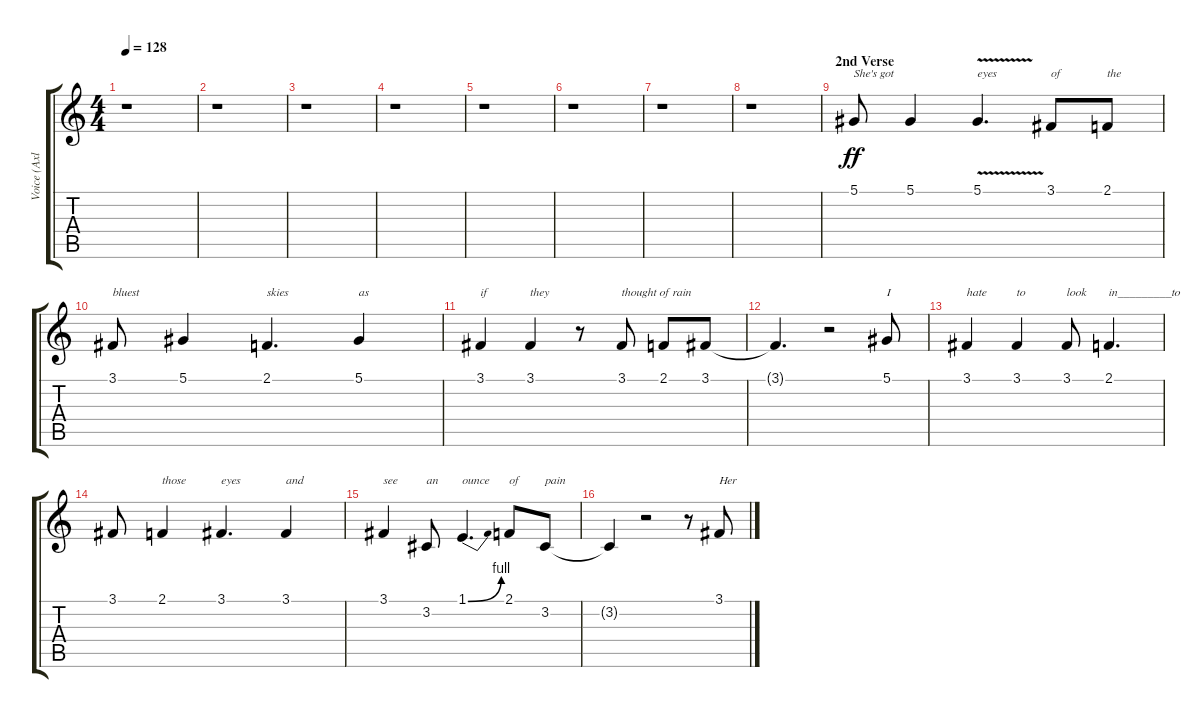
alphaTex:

\track ("Voice (Axl)" "Voice (Axl") {mute instrument lead2sawtooth}
\staff {score tabs}
\tuning (Eb4 Bb3 Gb3 Db3 Ab2 Eb2) {hide}
\ts (4 4)
\tempo 128
\clef g2
\ks c
r.1{dy ff} |
r.1 |
r.1 |
r.1 |
r.1 |
r.1 |
r.1 |
r.1 |
\section ("" "2nd Verse")
5.1.8{txt "She's got "} 5.1.4 5.1{v}.4{d txt "eyes"} 3.1.8{txt "of"} 2.1.8{txt "the"} |
3.1.8{txt "bluest"} 5.1.4 2.1.4{d txt "skies"} 5.1.4{txt "as"} |
3.1.4{txt "if"} 3.1.4{txt "they"} r.8 3.1.8{txt "thought of rain"} 2.1.8 3.1.8 |
3.1{t}.4{d} r.2 5.1.8{txt "I"} |
3.1.4{txt "hate"} 3.1.4{txt "to"} 3.1.8{txt "look"} 2.1.4{d txt "in_________to"} |
3.1.8 2.1.4{txt "those"} 3.1.4{d txt "eyes"} 3.1.4{txt "and"} |
3.1.4{txt "see"} 3.2.8{txt "an"} 1.1{be (bend 0 0 60 4)}.4{d txt "ounce"} 2.1.8{txt "of"} 3.2.8{txt "pain"} |
3.2{t}.4 r.2 r.8 3.1.8{txt "Her"}
